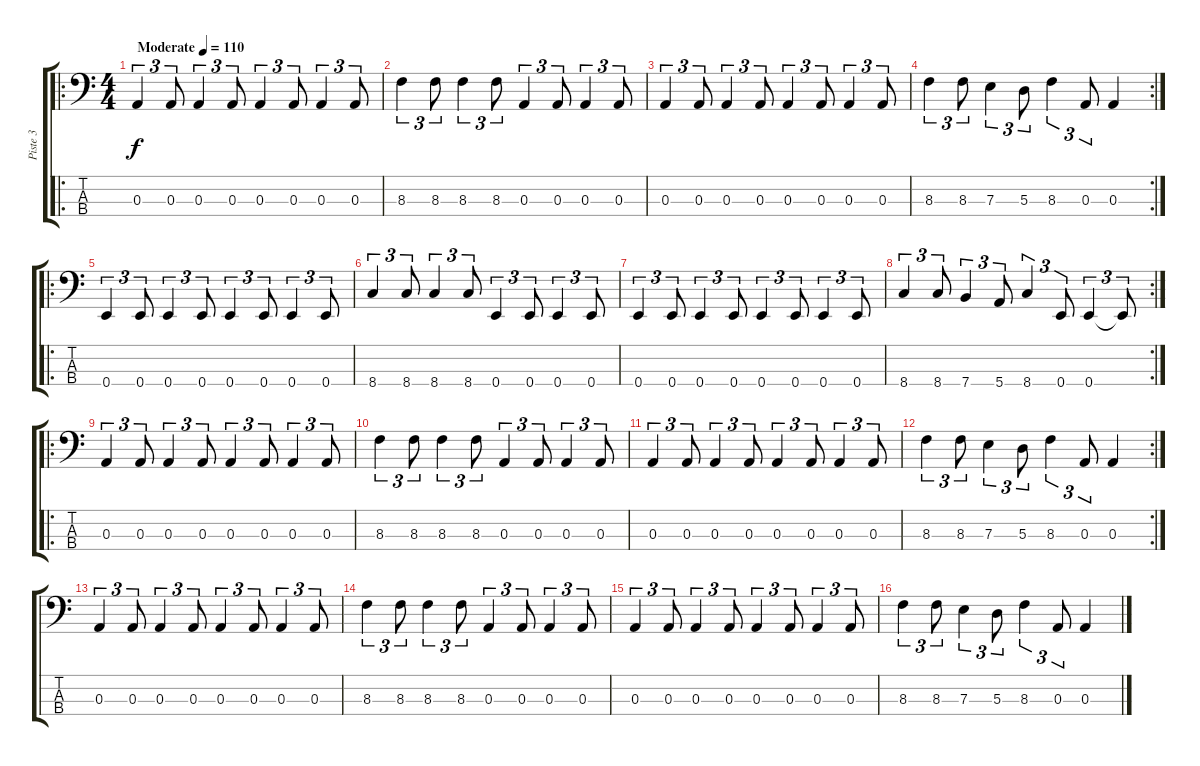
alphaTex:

\track ("Piste 3" "Piste 3") {instrument electricbassfinger}
\staff {score tabs}
\tuning (G2 D2 A1 E1) {hide}
\ro
\ts (4 4)
\tempo (110 "Moderate")
\clef f4
\ks c
0.3.4{tu (3 2) dy f instrument electricbassfinger} 0.3.8{tu (3 2)} 0.3.4{tu (3 2)} 0.3.8{tu (3 2)} 0.3.4{tu (3 2)} 0.3.8{tu (3 2)} 0.3.4{tu (3 2)} 0.3.8{tu (3 2)} |
8.3.4{tu (3 2)} 8.3.8{tu (3 2)} 8.3.4{tu (3 2)} 8.3.8{tu (3 2)} 0.3.4{tu (3 2)} 0.3.8{tu (3 2)} 0.3.4{tu (3 2)} 0.3.8{tu (3 2)} |
0.3.4{tu (3 2)} 0.3.8{tu (3 2)} 0.3.4{tu (3 2)} 0.3.8{tu (3 2)} 0.3.4{tu (3 2)} 0.3.8{tu (3 2)} 0.3.4{tu (3 2)} 0.3.8{tu (3 2)} |
\rc 2
8.3.4{tu (3 2)} 8.3.8{tu (3 2)} 7.3.4{tu (3 2)} 5.3.8{tu (3 2)} 8.3.4{tu (3 2)} 0.3.8{tu (3 2)} 0.3.4 |
\ro
0.4.4{tu (3 2)} 0.4.8{tu (3 2)} 0.4.4{tu (3 2)} 0.4.8{tu (3 2)} 0.4.4{tu (3 2)} 0.4.8{tu (3 2)} 0.4.4{tu (3 2)} 0.4.8{tu (3 2)} |
8.4.4{tu (3 2)} 8.4.8{tu (3 2)} 8.4.4{tu (3 2)} 8.4.8{tu (3 2)} 0.4.4{tu (3 2)} 0.4.8{tu (3 2)} 0.4.4{tu (3 2)} 0.4.8{tu (3 2)} |
0.4.4{tu (3 2)} 0.4.8{tu (3 2)} 0.4.4{tu (3 2)} 0.4.8{tu (3 2)} 0.4.4{tu (3 2)} 0.4.8{tu (3 2)} 0.4.4{tu (3 2)} 0.4.8{tu (3 2)} |
\rc 2
8.4.4{tu (3 2)} 8.4.8{tu (3 2)} 7.4.4{tu (3 2)} 5.4.8{tu (3 2)} 8.4.4{tu (3 2)} 0.4.8{tu (3 2)} 0.4.4{tu (3 2)} 0.4{t}.8{tu (3 2)} |
\ro
0.3.4{tu (3 2)} 0.3.8{tu (3 2)} 0.3.4{tu (3 2)} 0.3.8{tu (3 2)} 0.3.4{tu (3 2)} 0.3.8{tu (3 2)} 0.3.4{tu (3 2)} 0.3.8{tu (3 2)} |
8.3.4{tu (3 2)} 8.3.8{tu (3 2)} 8.3.4{tu (3 2)} 8.3.8{tu (3 2)} 0.3.4{tu (3 2)} 0.3.8{tu (3 2)} 0.3.4{tu (3 2)} 0.3.8{tu (3 2)} |
0.3.4{tu (3 2)} 0.3.8{tu (3 2)} 0.3.4{tu (3 2)} 0.3.8{tu (3 2)} 0.3.4{tu (3 2)} 0.3.8{tu (3 2)} 0.3.4{tu (3 2)} 0.3.8{tu (3 2)} |
\rc 2
8.3.4{tu (3 2)} 8.3.8{tu (3 2)} 7.3.4{tu (3 2)} 5.3.8{tu (3 2)} 8.3.4{tu (3 2)} 0.3.8{tu (3 2)} 0.3.4 |
0.3.4{tu (3 2)} 0.3.8{tu (3 2)} 0.3.4{tu (3 2)} 0.3.8{tu (3 2)} 0.3.4{tu (3 2)} 0.3.8{tu (3 2)} 0.3.4{tu (3 2)} 0.3.8{tu (3 2)} |
8.3.4{tu (3 2)} 8.3.8{tu (3 2)} 8.3.4{tu (3 2)} 8.3.8{tu (3 2)} 0.3.4{tu (3 2)} 0.3.8{tu (3 2)} 0.3.4{tu (3 2)} 0.3.8{tu (3 2)} |
0.3.4{tu (3 2)} 0.3.8{tu (3 2)} 0.3.4{tu (3 2)} 0.3.8{tu (3 2)} 0.3.4{tu (3 2)} 0.3.8{tu (3 2)} 0.3.4{tu (3 2)} 0.3.8{tu (3 2)} |
8.3.4{tu (3 2)} 8.3.8{tu (3 2)} 7.3.4{tu (3 2)} 5.3.8{tu (3 2)} 8.3.4{tu (3 2)} 0.3.8{tu (3 2)} 0.3.4
